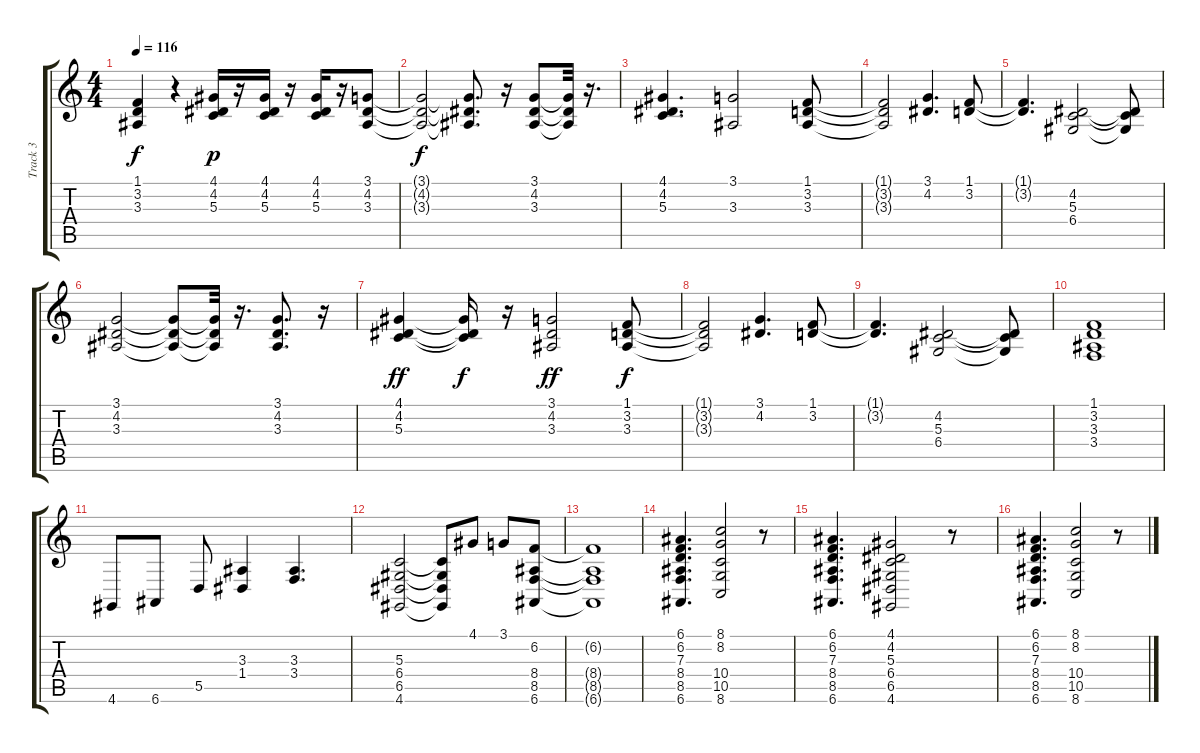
\track ("Track 3" "Track 3") {instrument fx1rain}
\staff {score tabs}
\tuning (E4 B3 G3 D3 A2 E2) {hide}
\ts (4 4)
\tempo 116
\clef g2
\ks c
(1.1{t} 3.2{t} 3.3{t}).4{dy f} r.4 (4.1 4.2 5.3).16{dy p} r.16 (4.1 4.2 5.3).16 r.16 (4.1 4.2 5.3).16 r.16 (3.1 4.2 3.3).8 |
(3.1{t} 4.2{t} 3.3{t}).2{dy f volume 8 instrument fx1rain} (3.1{t} 4.2{t} 3.3{t}).8{d} r.16 (3.1 4.2 3.3).8 (3.1{t} 4.2{t} 3.3{t}).32 r.16{d} |
(4.1 4.2 5.3).4{d} (3.1 3.3).2 (1.1 3.2 3.3).8 |
(1.1{t} 3.2{t} 3.3{t}).2 (3.1 4.2).4{d} (1.1 3.2).8 |
(1.1{t} 3.2{t}).4{d} (4.2 5.3 6.4).2 (4.2{t} 5.3{t} 6.4{t}).8 |
(3.1 4.2 3.3).2 (3.1{t} 4.2{t} 3.3{t}).8 (3.1{t} 4.2{t} 3.3{t}).32 r.16{d} (3.1 4.2 3.3).8{d} r.16 |
(4.1 4.2 5.3).4{dy ff} (4.1{t} 4.2{t} 5.3{t}).16{dy f} r.16 (3.1 4.2 3.3).2{dy ff} (1.1 3.2 3.3).8{dy f} |
(1.1{t} 3.2{t} 3.3{t}).2 (3.1 4.2).4{d} (1.1 3.2).8 |
(1.1{t} 3.2{t}).4{d} (4.2 5.3 6.4).2 (4.2{t} 5.3{t} 6.4{t}).8 |
(1.1 3.2 3.3 3.4).1 |
4.6.8 6.6.8 5.5.8 (3.3 1.4).4 (3.3 3.4).4{d} |
(5.3 6.4 6.5 4.6).2 (5.3{t} 6.4{t} 6.5{t} 4.6{t}).8 4.1.8 3.1.8 (6.2 8.4 8.5 6.6).8 |
(6.2{t} 8.4{t} 8.5{t} 6.6{t}).1 |
(6.1 6.2 7.3 8.4 8.5 6.6).4{d} (8.1 8.2 10.4 10.5 8.6).2 r.8 |
(6.1 6.2 7.3 8.4 8.5 6.6).4{d} (4.1 4.2 5.3 6.4 6.5 4.6).2 r.8 |
(6.1 6.2 7.3 8.4 8.5 6.6).4{d} (8.1 8.2 10.4 10.5 8.6).2 r.8
